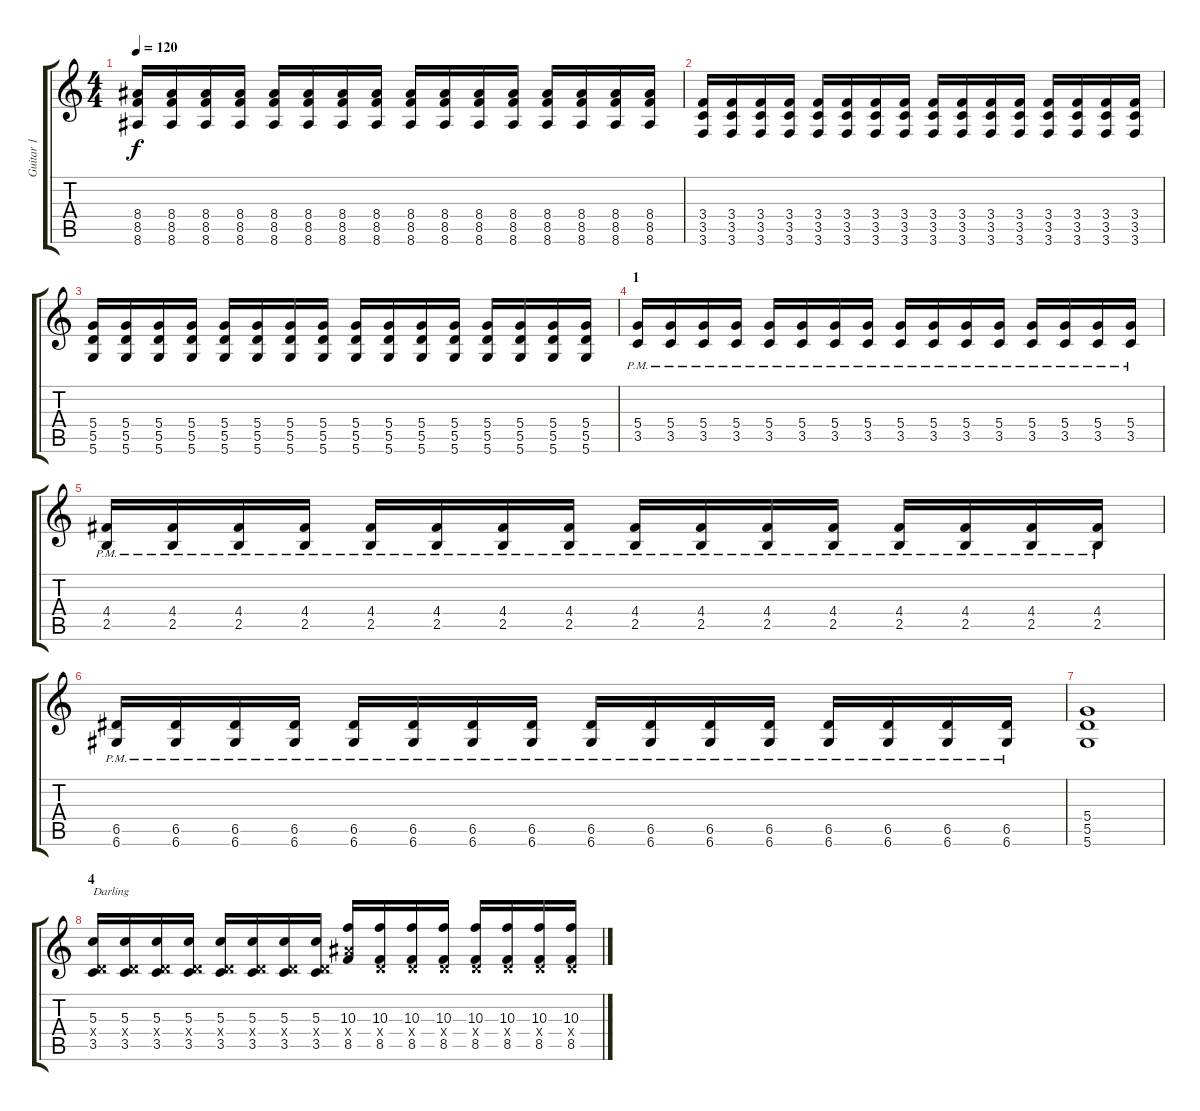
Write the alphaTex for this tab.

\track ("Guitar 1" "Guitar 1") {instrument overdrivenguitar}
\staff {score tabs}
\tuning (E4 B3 G3 D3 A2 D2) {hide}
\ts (4 4)
\tempo 120
\clef g2
\ks c
(8.4 8.5 8.6).16{dy f} (8.4 8.5 8.6).16 (8.4 8.5 8.6).16 (8.4 8.5 8.6).16 (8.4 8.5 8.6).16 (8.4 8.5 8.6).16 (8.4 8.5 8.6).16 (8.4 8.5 8.6).16 (8.4 8.5 8.6).16 (8.4 8.5 8.6).16 (8.4 8.5 8.6).16 (8.4 8.5 8.6).16 (8.4 8.5 8.6).16 (8.4 8.5 8.6).16 (8.4 8.5 8.6).16 (8.4 8.5 8.6).16 |
(3.4 3.5 3.6).16 (3.4 3.5 3.6).16 (3.4 3.5 3.6).16 (3.4 3.5 3.6).16 (3.4 3.5 3.6).16 (3.4 3.5 3.6).16 (3.4 3.5 3.6).16 (3.4 3.5 3.6).16 (3.4 3.5 3.6).16 (3.4 3.5 3.6).16 (3.4 3.5 3.6).16 (3.4 3.5 3.6).16 (3.4 3.5 3.6).16 (3.4 3.5 3.6).16 (3.4 3.5 3.6).16 (3.4 3.5 3.6).16 |
(5.4 5.5 5.6).16 (5.4 5.5 5.6).16 (5.4 5.5 5.6).16 (5.4 5.5 5.6).16 (5.4 5.5 5.6).16 (5.4 5.5 5.6).16 (5.4 5.5 5.6).16 (5.4 5.5 5.6).16 (5.4 5.5 5.6).16 (5.4 5.5 5.6).16 (5.4 5.5 5.6).16 (5.4 5.5 5.6).16 (5.4 5.5 5.6).16 (5.4 5.5 5.6).16 (5.4 5.5 5.6).16 (5.4 5.5 5.6).16 |
\section ("" "1")
(5.4{pm} 3.5).16 (5.4{pm} 3.5).16 (5.4{pm} 3.5).16 (5.4{pm} 3.5).16 (5.4{pm} 3.5).16 (5.4{pm} 3.5).16 (5.4{pm} 3.5).16 (5.4{pm} 3.5).16 (5.4{pm} 3.5).16 (5.4{pm} 3.5).16 (5.4{pm} 3.5).16 (5.4{pm} 3.5).16 (5.4{pm} 3.5).16 (5.4{pm} 3.5).16 (5.4{pm} 3.5).16 (5.4{pm} 3.5).16 |
(4.4{pm} 2.5).16 (4.4{pm} 2.5).16 (4.4{pm} 2.5).16 (4.4{pm} 2.5).16 (4.4{pm} 2.5).16 (4.4{pm} 2.5).16 (4.4{pm} 2.5).16 (4.4{pm} 2.5).16 (4.4{pm} 2.5).16 (4.4{pm} 2.5).16 (4.4{pm} 2.5).16 (4.4{pm} 2.5).16 (4.4{pm} 2.5).16 (4.4{pm} 2.5).16 (4.4{pm} 2.5).16 (4.4{pm} 2.5).16 |
(6.5{pm} 6.6).16 (6.5{pm} 6.6).16 (6.5{pm} 6.6).16 (6.5{pm} 6.6).16 (6.5{pm} 6.6).16 (6.5{pm} 6.6).16 (6.5{pm} 6.6).16 (6.5{pm} 6.6).16 (6.5{pm} 6.6).16 (6.5{pm} 6.6).16 (6.5{pm} 6.6).16 (6.5{pm} 6.6).16 (6.5{pm} 6.6).16 (6.5{pm} 6.6).16 (6.5{pm} 6.6).16 (6.5{pm} 6.6).16 |
(5.4 5.5 5.6).1 |
\section ("" "4")
(5.3 0.4{x} 3.5).16{txt "Darling"} (5.3 0.4{x} 3.5).16 (5.3 0.4{x} 3.5).16 (5.3 0.4{x} 3.5).16 (5.3 0.4{x} 3.5).16 (5.3 0.4{x} 3.5).16 (5.3 0.4{x} 3.5).16 (5.3 0.4{x} 3.5).16 (10.3 8.4{x} 8.5).16 (10.3 0.4{x} 8.5).16 (10.3 0.4{x} 8.5).16 (10.3 0.4{x} 8.5).16 (10.3 0.4{x} 8.5).16 (10.3 0.4{x} 8.5).16 (10.3 0.4{x} 8.5).16 (10.3 0.4{x} 8.5).16
